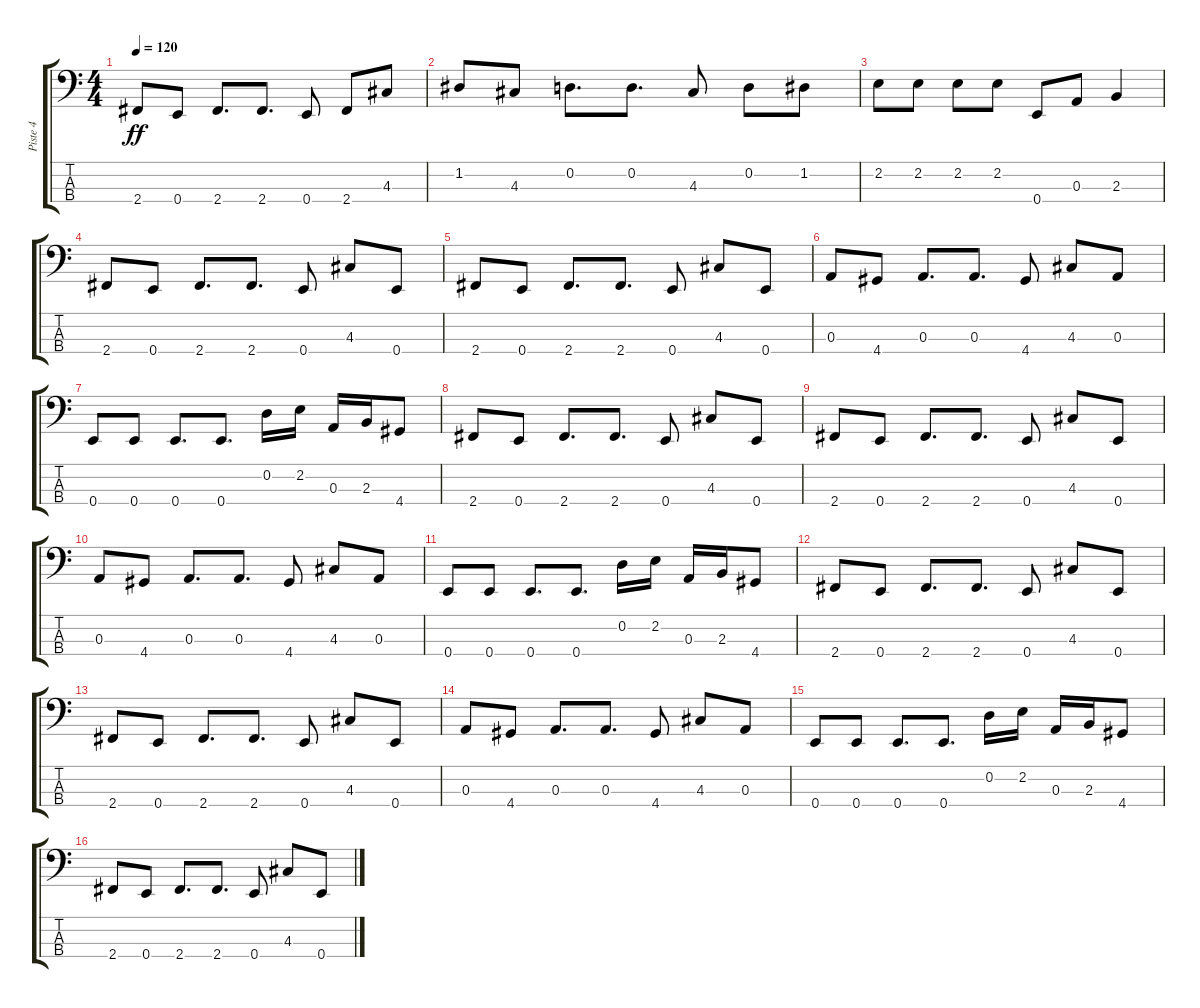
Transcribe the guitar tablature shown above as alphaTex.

\track ("Piste 4" "Piste 4") {instrument electricbasspick}
\staff {score tabs}
\tuning (G2 D2 A1 E1) {hide}
\ts (4 4)
\tempo 120
\clef f4
\ks c
2.4.8{dy ff} 0.4.8 2.4.8{d} 2.4.8{d} 0.4.8 2.4.8 4.3.8 |
1.2.8 4.3.8 0.2.8{d} 0.2.8{d} 4.3.8 0.2.8 1.2.8 |
2.2.8 2.2.8 2.2.8 2.2.8 0.4.8 0.3.8 2.3.4 |
2.4.8 0.4.8 2.4.8{d} 2.4.8{d} 0.4.8 4.3.8 0.4.8 |
2.4.8 0.4.8 2.4.8{d} 2.4.8{d} 0.4.8 4.3.8 0.4.8 |
0.3.8 4.4.8 0.3.8{d} 0.3.8{d} 4.4.8 4.3.8 0.3.8 |
0.4.8 0.4.8 0.4.8{d} 0.4.8{d} 0.2.16 2.2.16 0.3.16 2.3.16 4.4.8 |
2.4.8 0.4.8 2.4.8{d} 2.4.8{d} 0.4.8 4.3.8 0.4.8 |
2.4.8 0.4.8 2.4.8{d} 2.4.8{d} 0.4.8 4.3.8 0.4.8 |
0.3.8 4.4.8 0.3.8{d} 0.3.8{d} 4.4.8 4.3.8 0.3.8 |
0.4.8 0.4.8 0.4.8{d} 0.4.8{d} 0.2.16 2.2.16 0.3.16 2.3.16 4.4.8 |
2.4.8 0.4.8 2.4.8{d} 2.4.8{d} 0.4.8 4.3.8 0.4.8 |
2.4.8 0.4.8 2.4.8{d} 2.4.8{d} 0.4.8 4.3.8 0.4.8 |
0.3.8 4.4.8 0.3.8{d} 0.3.8{d} 4.4.8 4.3.8 0.3.8 |
0.4.8 0.4.8 0.4.8{d} 0.4.8{d} 0.2.16 2.2.16 0.3.16 2.3.16 4.4.8 |
2.4.8 0.4.8 2.4.8{d} 2.4.8{d} 0.4.8 4.3.8 0.4.8
